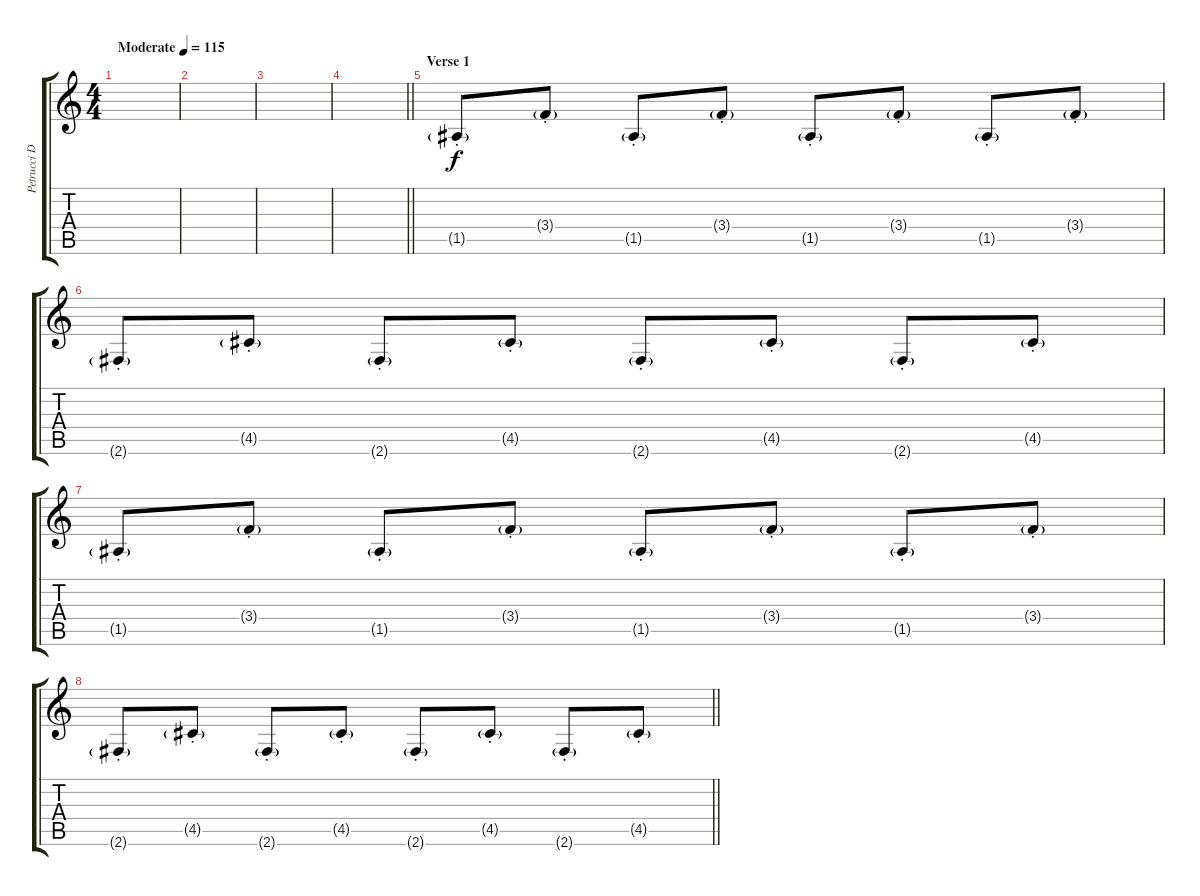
\track ("Petrucci Distorsion" "Petrucci D") {instrument distortionguitar}
\staff {score tabs}
\tuning (E4 B3 G3 D3 A2 E2) {hide}
\ts (4 4)
\tempo (115 "Moderate")
\clef g2
\ks c
|
|
|
\barLineRight lightlight
|
\section ("" "Verse 1")
1.5{g st}.8 3.4{g st}.8 1.5{g st}.8 3.4{g st}.8 1.5{g st}.8 3.4{g st}.8 1.5{g st}.8 3.4{g st}.8 |
2.6{g st}.8 4.5{g st}.8 2.6{g st}.8 4.5{g st}.8 2.6{g st}.8 4.5{g st}.8 2.6{g st}.8 4.5{g st}.8 |
1.5{g st}.8 3.4{g st}.8 1.5{g st}.8 3.4{g st}.8 1.5{g st}.8 3.4{g st}.8 1.5{g st}.8 3.4{g st}.8 |
\barLineRight lightlight
2.6{g st}.8 4.5{g st}.8 2.6{g st}.8 4.5{g st}.8 2.6{g st}.8 4.5{g st}.8 2.6{g st}.8 4.5{g st}.8
